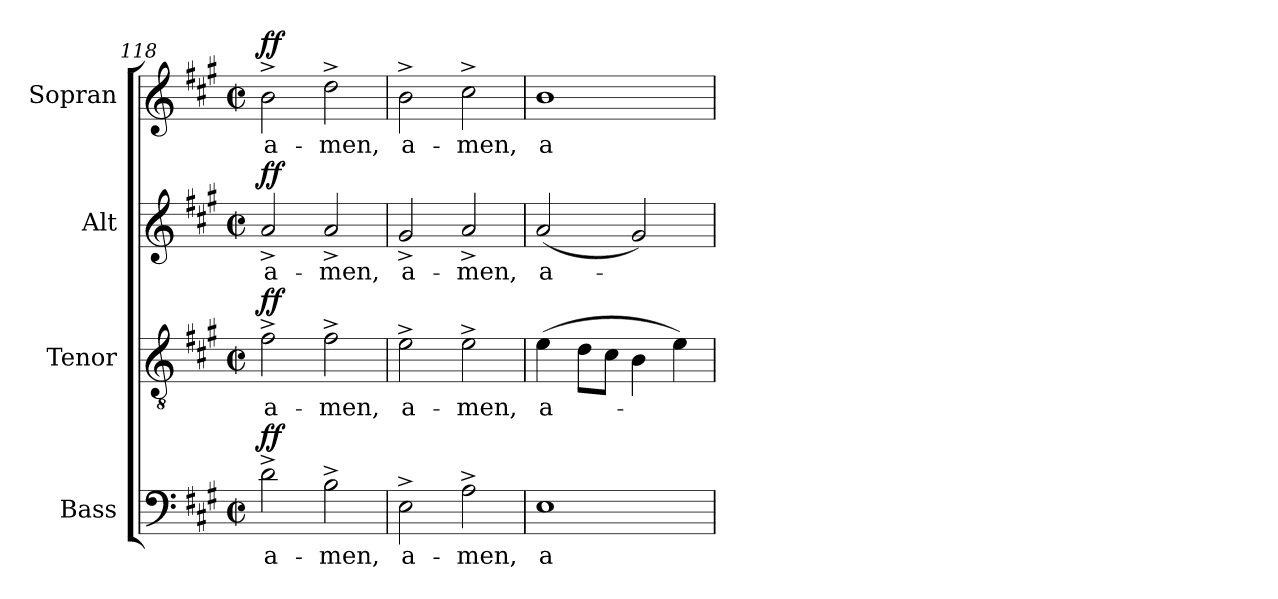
**kern	**text	**dynam	**kern	**text	**dynam	**kern	**text	**dynam	**kern	**text	**dynam
*part4	*part4	*part4	*part3	*part3	*part3	*part2	*part2	*part2	*part1	*part1	*part1
*staff4	*staff4	*staff4	*staff3	*staff3	*staff3	*staff2	*staff2	*staff2	*staff1	*staff1	*staff1
*I"Bass	*	*	*I"Tenor	*	*	*I"Alt	*	*	*I"Sopran	*	*
*I'B.	*	*	*I'T.	*	*	*I'A.	*	*	*I'S.	*	*
*clefF4	*	*	*clefGv2	*	*	*clefG2	*	*	*clefG2	*	*
*k[f#c#g#]	*	*	*k[f#c#g#]	*	*	*k[f#c#g#]	*	*	*k[f#c#g#]	*	*
*A:	*	*	*A:	*	*	*A:	*	*	*A:	*	*
*M2/2	*	*	*M2/2	*	*	*M2/2	*	*	*M2/2	*	*
*met(c|)	*	*	*met(c|)	*	*	*met(c|)	*	*	*met(c|)	*	*
=118	=118	=118	=118	=118	=118	=118	=118	=118	=118	=118	=118
!	!LO:LY:b	!LO:DY:a	!	!LO:LY:b	!LO:DY:a	!	!LO:LY:b	!LO:DY:a	!	!LO:LY:b	!LO:DY:a
2d^>\	a-	ff	2f#^>\	a-	ff	2a^>/	a-	ff	2b^>\	a-	ff
!	!LO:LY:b	!	!	!LO:LY:b	!	!	!LO:LY:b	!	!	!LO:LY:b	!
2B^>\	-men,	.	2f#^>\	-men,	.	2a^>/	-men,	.	2dd^>\	-men,	.
=119	=119	=119	=119	=119	=119	=119	=119	=119	=119	=119	=119
!	!LO:LY:b	!	!	!LO:LY:b	!	!	!LO:LY:b	!	!	!LO:LY:b	!
2E^>\	a-	.	2e^>\	a-	.	2g#^>/	a-	.	2b^>\	a-	.
!	!LO:LY:b	!	!	!LO:LY:b	!	!	!LO:LY:b	!	!	!LO:LY:b	!
2A^>\	-men,	.	2e^>\	-men,	.	2a^>/	-men,	.	2cc#^>\	-men,	.
=120	=120	=120	=120	=120	=120	=120	=120	=120	=120	=120	=120
!	!LO:LY:b	!	!	!LO:LY:b	!	!	!LO:LY:b	!	!	!LO:LY:b	!
1E	a-	.	(>4e\	a-	.	(<2a/	a-	.	1b	a-	.
.	.	.	8d\L	.	.	.	.	.	.	.	.
.	.	.	8c#\J	.	.	.	.	.	.	.	.
.	.	.	4B\	.	.	2g#/)	.	.	.	.	.
.	.	.	4e\)	.	.	.	.	.	.	.	.
=	=	=	=	=	=	=	=	=	=	=	=
*-	*-	*-	*-	*-	*-	*-	*-	*-	*-	*-	*-
